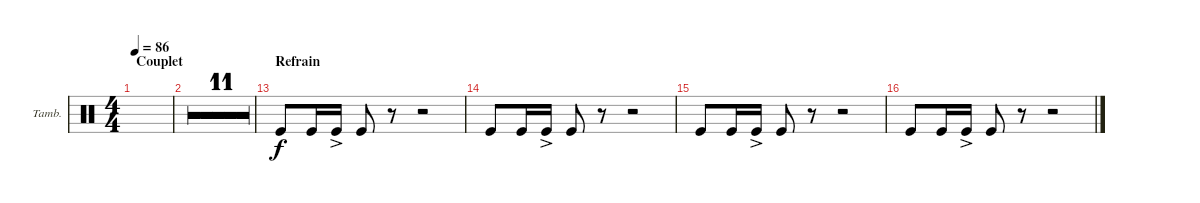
\bracketExtendMode groupsimilarinstruments
\firstSystemTrackNameOrientation horizontal
\otherSystemsTrackNameOrientation horizontal
\track ("Nick Mason" "Tamb.") {multiBarRest instrument percussion}
\staff {score}
\articulation defaults
\ts (4 4)
\section ("" "Couplet")
\tempo 86
\clef neutral
\ks c
|
|
|
|
|
|
|
|
|
|
|
|
\section ("" "Refrain")
"Kick (hit)".8 "Kick (hit)".16 "Kick (hit)"{ac}.16 "Kick (hit)".8 r.8 r.2 |
"Kick (hit)".8 "Kick (hit)".16 "Kick (hit)"{ac}.16 "Kick (hit)".8 r.8 r.2 |
"Kick (hit)".8 "Kick (hit)".16 "Kick (hit)"{ac}.16 "Kick (hit)".8 r.8 r.2 |
"Kick (hit)".8 "Kick (hit)".16 "Kick (hit)"{ac}.16 "Kick (hit)".8 r.8 r.2
